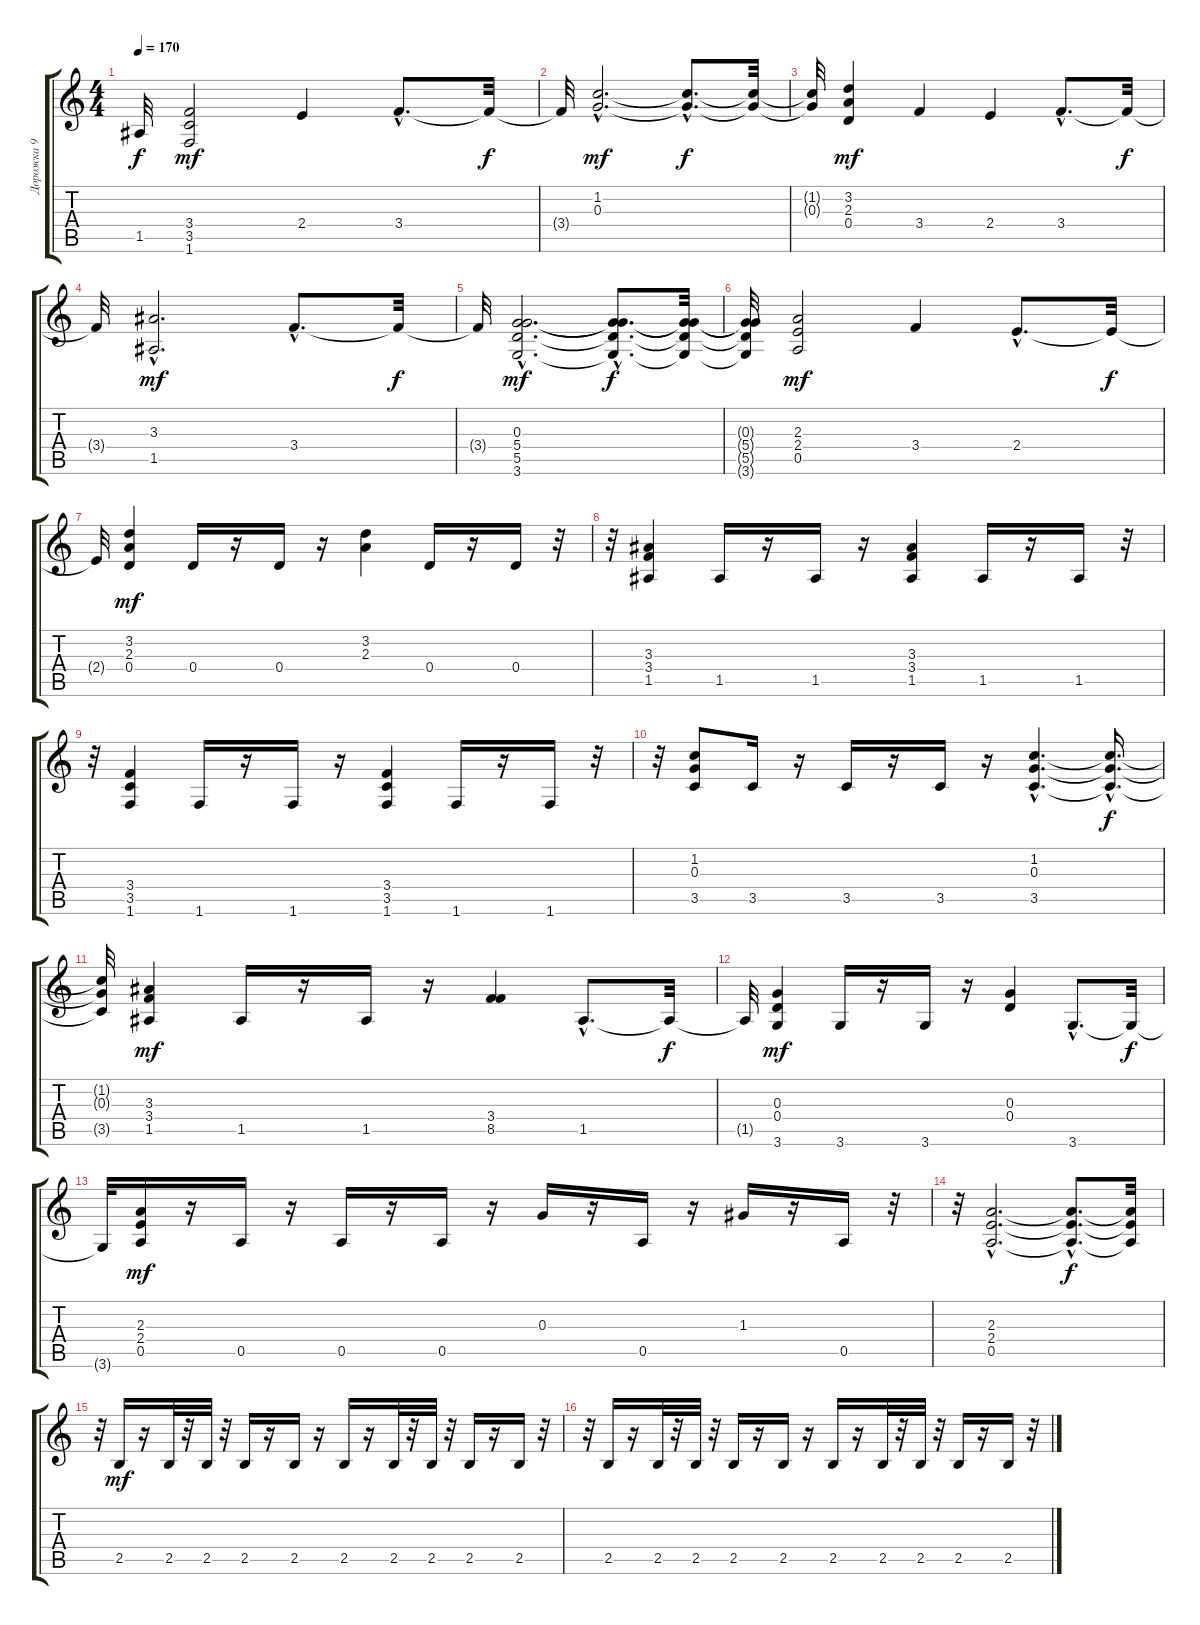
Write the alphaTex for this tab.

\track ("Дорожка 9" "Дорожка 9") {instrument overdrivenguitar}
\staff {score tabs}
\tuning (E4 B3 G3 D3 A2 E2) {hide}
\ts (4 4)
\tempo 170
\clef g2
\ks c
1.5{t}.32{dy f} (3.4 3.5 1.6).2{dy mf} 2.4.4 3.4{hac}.8{d} 3.4{t}.32{dy f} |
3.4{t}.32 (1.2{hac} 0.3{hac}).2{d dy mf} (1.2{hac t} 0.3{hac t}).8{d dy f} (1.2{t} 0.3{t}).32 |
(1.2{t} 0.3{t}).32 (3.2 2.3 0.4).4{dy mf} 3.4.4 2.4.4 3.4{hac}.8{d} 3.4{t}.32{dy f} |
3.4{t}.32 (3.3{hac} 1.5{hac}).2{d dy mf} 3.4{hac}.8{d} 3.4{t}.32{dy f} |
3.4{t}.32 (0.3{hac} 5.4{hac} 5.5{hac} 3.6{hac}).2{d dy mf} (0.3{hac t} 5.4{hac t} 5.5{hac t} 3.6{hac t}).8{d dy f} (0.3{t} 5.4{t} 5.5{t} 3.6{t}).32 |
(0.3{t} 5.4{t} 5.5{t} 3.6{t}).32 (2.3 2.4 0.5).2{dy mf} 3.4.4 2.4{hac}.8{d} 2.4{t}.32{dy f} |
2.4{t}.32 (3.2 2.3 0.4).4{dy mf} 0.4.16 r.16 0.4.16 r.16 (3.2 2.3).4 0.4.16 r.16 0.4.16 r.32 |
r.32 (3.3 3.4 1.5).4 1.5.16 r.16 1.5.16 r.16 (3.3 3.4 1.5).4 1.5.16 r.16 1.5.16 r.32 |
r.32 (3.4 3.5 1.6).4 1.6.16 r.16 1.6.16 r.16 (3.4 3.5 1.6).4 1.6.16 r.16 1.6.16 r.32 |
r.32 (1.2 0.3 3.5).8 3.5.16 r.16 3.5.16 r.16 3.5.16 r.16 (1.2{hac} 0.3{hac} 3.5{hac}).4{d} (1.2{hac t} 0.3{hac t} 3.5{hac t}).16{d dy f} |
(1.2{t} 0.3{t} 3.5{t}).32 (3.3 3.4 1.5).4{dy mf} 1.5.16 r.16 1.5.16 r.16 (3.4 8.5).4 1.5{hac}.8{d} 1.5{t}.32{dy f} |
1.5{t}.32 (0.3 0.4 3.6).4{dy mf} 3.6.16 r.16 3.6.16 r.16 (0.3 0.4).4 3.6{hac}.8{d} 3.6{t}.32{dy f} |
3.6{t}.32 (2.3 2.4 0.5).16{dy mf} r.16 0.5.16 r.16 0.5.16 r.16 0.5.16 r.16 0.3.16 r.16 0.5.16 r.16 1.3.16 r.16 0.5.16 r.32 |
r.32 (2.3{hac} 2.4{hac} 0.5{hac}).2{d} (2.3{hac t} 2.4{hac t} 0.5{hac t}).8{d dy f} (2.3{t} 2.4{t} 0.5{t}).32 |
r.32 2.5.16{dy mf} r.16 2.5.32 r.32 2.5.32 r.32 2.5.16 r.16 2.5.16 r.16 2.5.16 r.16 2.5.32 r.32 2.5.32 r.32 2.5.16 r.16 2.5.16 r.32 |
r.32 2.5.16 r.16 2.5.32 r.32 2.5.32 r.32 2.5.16 r.16 2.5.16 r.16 2.5.16 r.16 2.5.32 r.32 2.5.32 r.32 2.5.16 r.16 2.5.16 r.32
